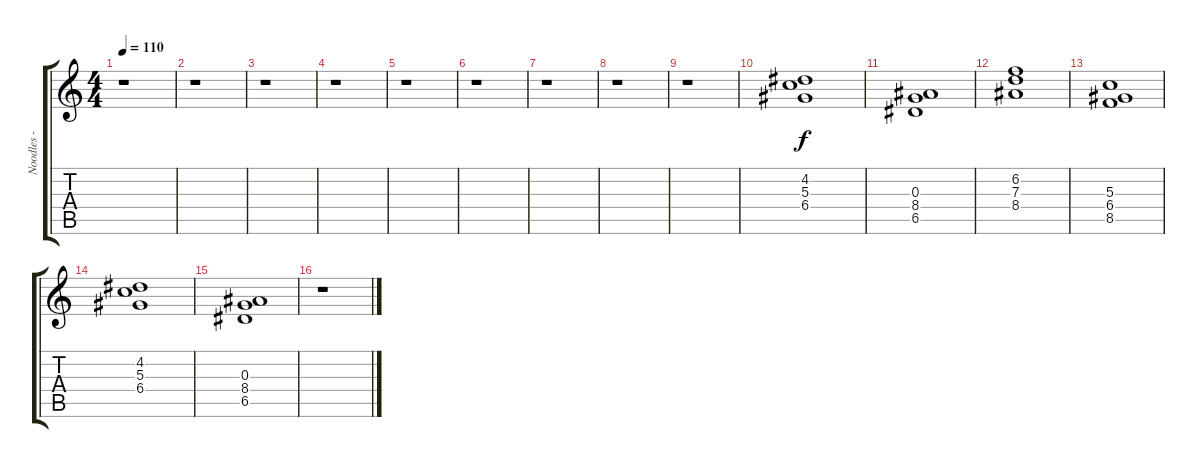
\track ("Noodles - Lead Gtr (Cl.)" "Noodles - ") {instrument electricguitarclean}
\staff {score tabs}
\tuning (E4 B3 G3 D3 A2 E2) {hide}
\ts (4 4)
\tempo 110
\clef g2
\ks c
r.1{dy f} |
r.1 |
r.1 |
r.1 |
r.1 |
r.1 |
r.1 |
r.1 |
r.1 |
(4.2 5.3 6.4).1 |
(0.3 8.4 6.5).1 |
(6.2 7.3 8.4).1 |
(5.3 6.4 8.5).1 |
(4.2 5.3 6.4).1 |
(0.3 8.4 6.5).1 |
r.1
